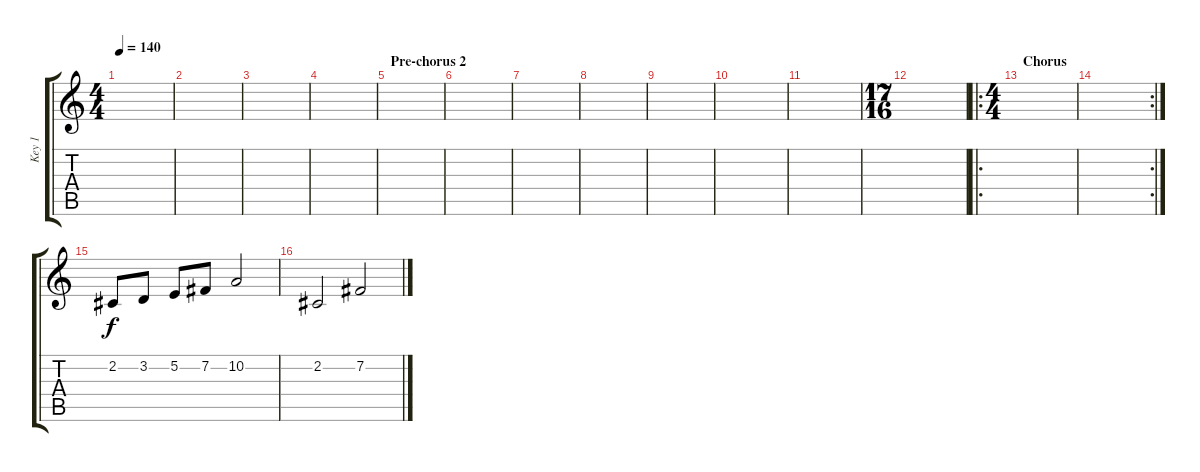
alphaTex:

\track ("Key 1" "Key 1") {instrument stringensemble1}
\staff {score tabs}
\tuning (E4 B3 G3 D3 A2 E2) {hide}
\ts (4 4)
\tempo 140
\clef g2
\ks c
|
|
|
|
\section ("" "Pre-chorus 2")
|
|
|
|
|
|
|
\ts (17 16)
|
\ro
\ts (4 4)
\section ("" "Chorus")
|
\rc 2
|
2.2.8 3.2.8 5.2.8 7.2.8 10.2.2 |
2.2.2 7.2.2
